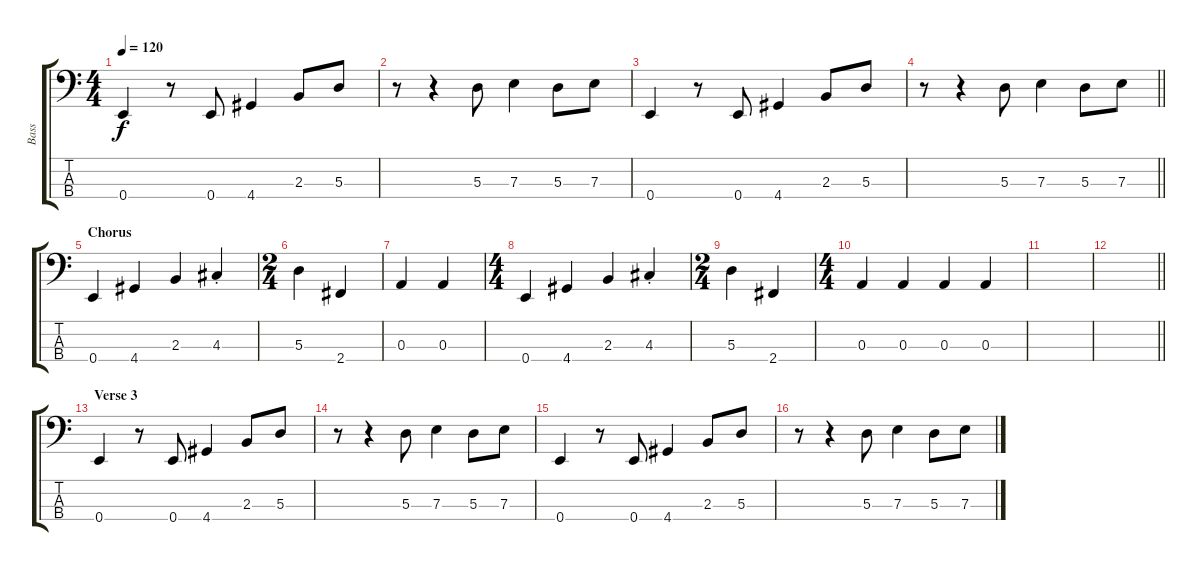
\track ("Bass" "Bass") {instrument electricbassfinger}
\staff {score tabs}
\tuning (G2 D2 A1 E1) {hide}
\ts (4 4)
\tempo 120
\clef f4
\ks c
0.4.4{dy f} r.8 0.4.8 4.4.4 2.3.8 5.3.8 |
r.8 r.4 5.3.8 7.3.4 5.3.8 7.3.8 |
0.4.4 r.8 0.4.8 4.4.4 2.3.8 5.3.8 |
\barLineRight lightlight
r.8 r.4 5.3.8 7.3.4 5.3.8 7.3.8 |
\section ("" "Chorus")
0.4.4 4.4.4 2.3.4 4.3{st}.4 |
\ts (2 4)
5.3.4 2.4.4 |
0.3.4 0.3.4 |
\ts (4 4)
0.4.4 4.4.4 2.3.4 4.3{st}.4 |
\ts (2 4)
5.3.4 2.4.4 |
\ts (4 4)
0.3.4 0.3.4 0.3.4 0.3.4 |
|
\barLineRight lightlight
|
\section ("" "Verse 3")
0.4.4 r.8 0.4.8 4.4.4 2.3.8 5.3.8 |
r.8 r.4 5.3.8 7.3.4 5.3.8 7.3.8 |
0.4.4 r.8 0.4.8 4.4.4 2.3.8 5.3.8 |
r.8 r.4 5.3.8 7.3.4 5.3.8 7.3.8
